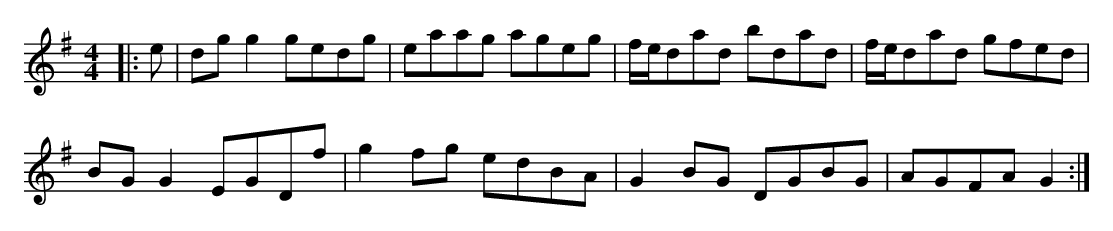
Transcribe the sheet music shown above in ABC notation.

X:1
M:4/4
K:G
|:e|dg g2 gedg|eaag ageg|f/e/dad bdad|f/e/dad gfed|
BG G2 EGDf|g2 fg edBA|G2BG DGBG|AGFA G2:|
